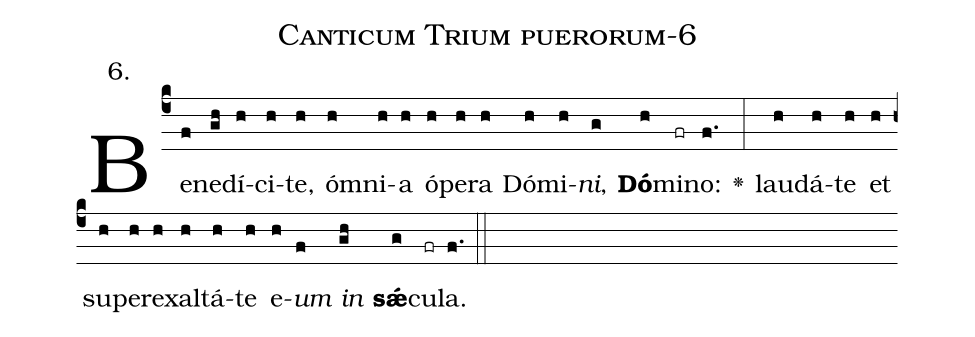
name: Canticum Trium puerorum-6;
annotation: 6.;
%%
(c4)Be(f)ne(gh)dí(h)ci(h)te,(h) óm(h)ni(h)a(h) ó(h)pe(h)ra(h) Dó(h)mi(h)<i>ni</i>,(g) <b>Dó</b>(h)mi(fr)no:(f.) <v>\greheightstar</v>(:) lau(h)dá(h)te(h) et(h) su(h)pe(h)re(h)xal(h)tá(h)te(h) e(h)<i>um</i>(f) <i>in</i>(gh) <b>sǽ</b>(g)cu(fr)la.(f.) (::)


%E(h) u(h) o(f) u(gh) a(g) e.(f.) (::)
